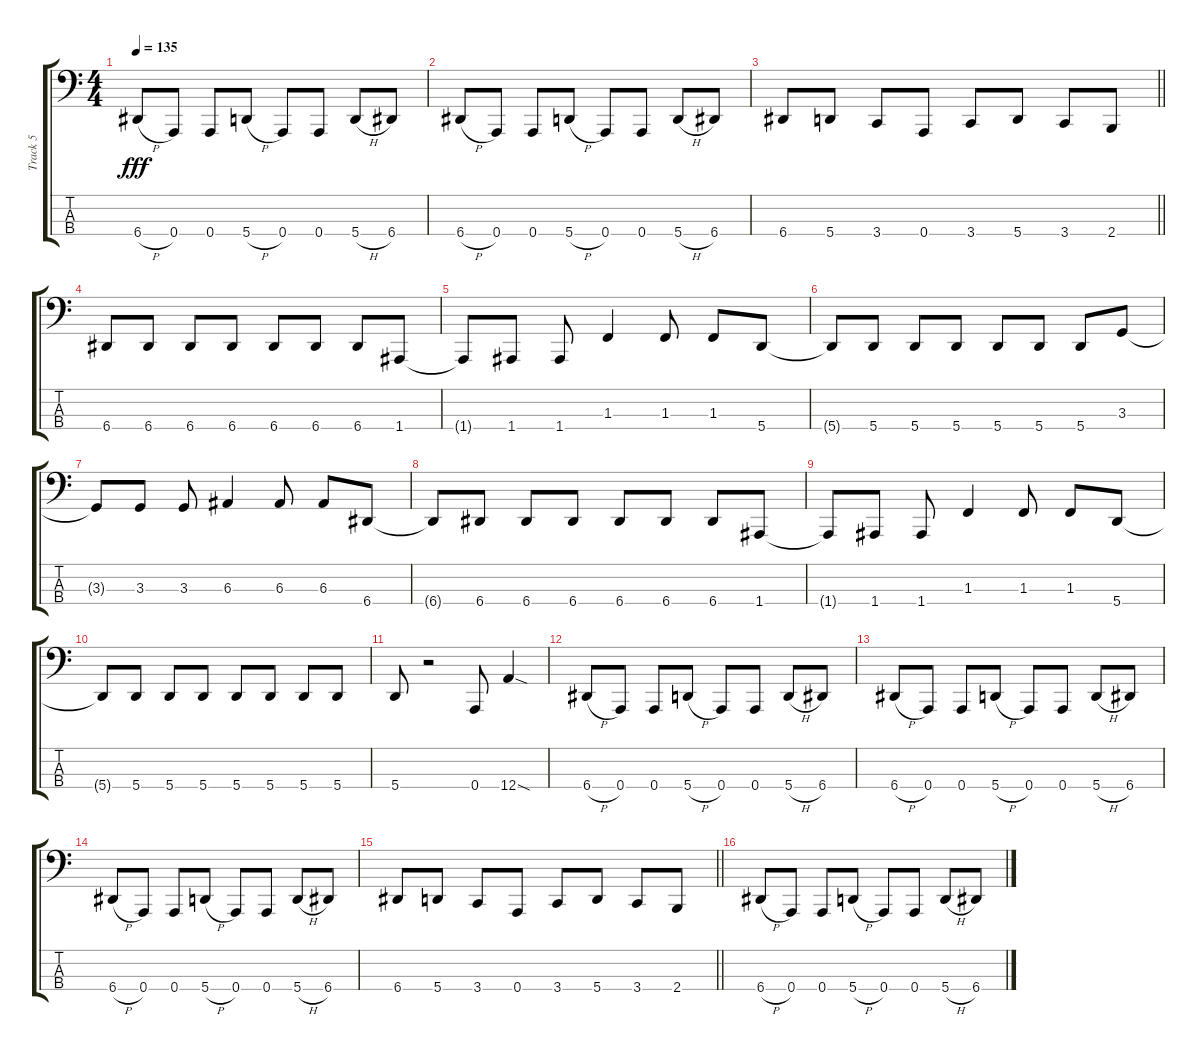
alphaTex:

\track ("Track 5" "Track 5") {instrument electricbasspick}
\staff {score tabs}
\tuning (D2 A1 E1 A0) {hide}
\ts (4 4)
\tempo 135
\clef f4
\ks c
6.4{h}.8{dy fff} 0.4.8 0.4.8 5.4{h}.8 0.4.8 0.4.8 5.4{h}.8 6.4.8 |
6.4{h}.8 0.4.8 0.4.8 5.4{h}.8 0.4.8 0.4.8 5.4{h}.8 6.4.8 |
\barLineRight lightlight
6.4.8 5.4.8 3.4.8 0.4.8 3.4.8 5.4.8 3.4.8 2.4.8 |
6.4.8 6.4.8 6.4.8 6.4.8 6.4.8 6.4.8 6.4.8 1.4.8 |
1.4{t}.8 1.4.8 1.4.8 1.3.4 1.3.8 1.3.8 5.4.8 |
5.4{t}.8 5.4.8 5.4.8 5.4.8 5.4.8 5.4.8 5.4.8 3.3.8 |
3.3{t}.8 3.3.8 3.3.8 6.3.4 6.3.8 6.3.8 6.4.8 |
6.4{t}.8 6.4.8 6.4.8 6.4.8 6.4.8 6.4.8 6.4.8 1.4.8 |
1.4{t}.8 1.4.8 1.4.8 1.3.4 1.3.8 1.3.8 5.4.8 |
5.4{t}.8 5.4.8 5.4.8 5.4.8 5.4.8 5.4.8 5.4.8 5.4.8 |
5.4.8 r.2 0.4.8 12.4{sod}.4 |
6.4{h}.8 0.4.8 0.4.8 5.4{h}.8 0.4.8 0.4.8 5.4{h}.8 6.4.8 |
6.4{h}.8 0.4.8 0.4.8 5.4{h}.8 0.4.8 0.4.8 5.4{h}.8 6.4.8 |
6.4{h}.8 0.4.8 0.4.8 5.4{h}.8 0.4.8 0.4.8 5.4{h}.8 6.4.8 |
\barLineRight lightlight
6.4.8 5.4.8 3.4.8 0.4.8 3.4.8 5.4.8 3.4.8 2.4.8 |
6.4{h}.8 0.4.8 0.4.8 5.4{h}.8 0.4.8 0.4.8 5.4{h}.8 6.4.8
